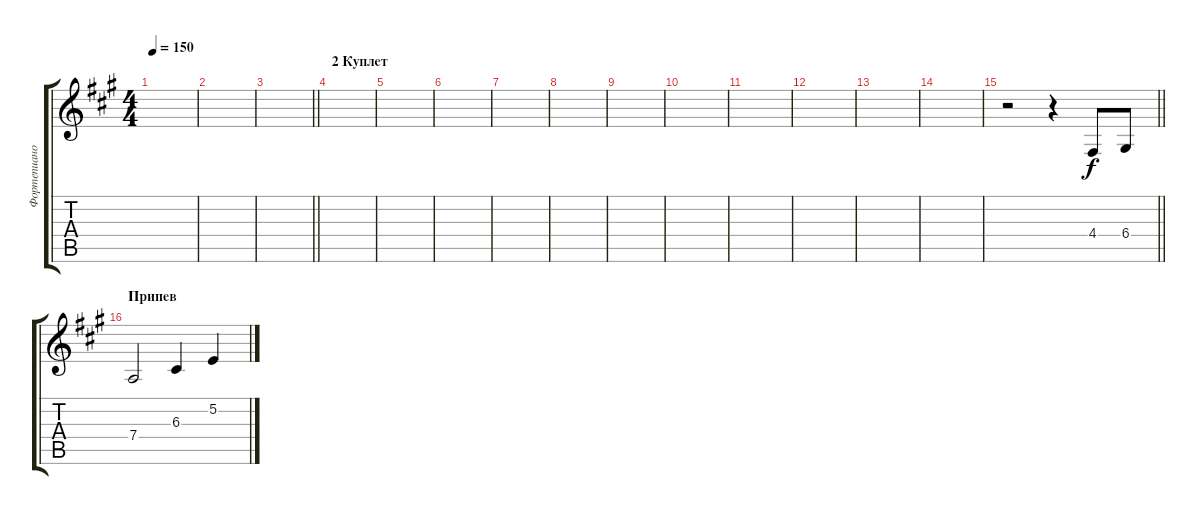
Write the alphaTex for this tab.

\track ("Фортепиано 2" "Фортепиано") {instrument electricgrandpiano}
\staff {score tabs}
\tuning (E4 B3 G3 D3 A2 E2) {hide}
\ts (4 4)
\tempo 150
\clef g2
\ks f#minor
|
|
\barLineRight lightlight
|
\section ("" "2 Куплет")
|
|
|
|
|
|
|
|
|
|
|
\barLineRight lightlight
r.2 r.4 4.4.8 6.4.8 |
\section ("" "Припев")
7.4.2 6.3.4 5.2.4
